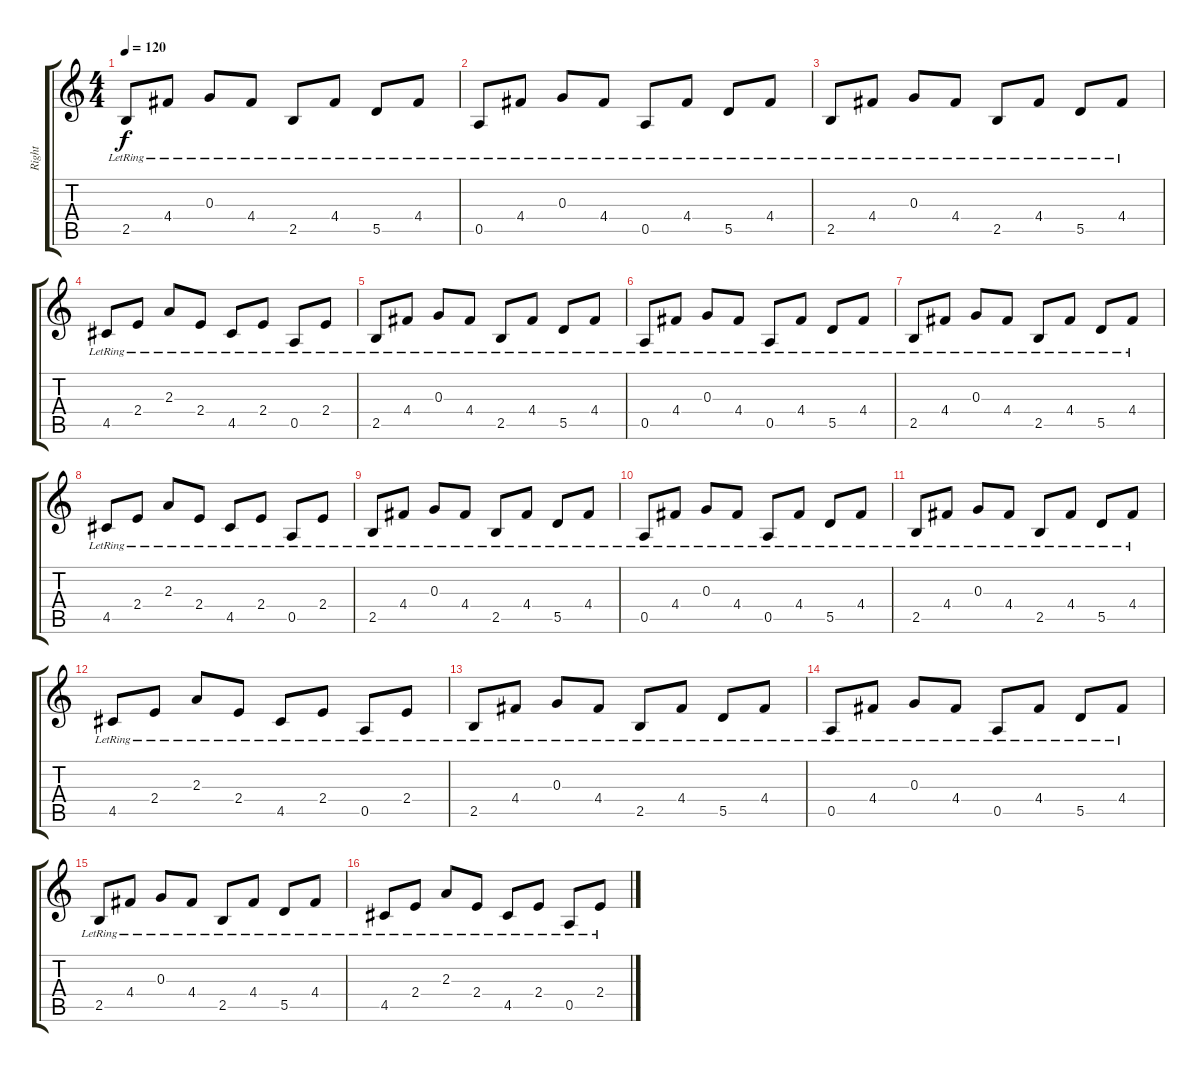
\track ("Right" "Right") {instrument acousticguitarnylon}
\staff {score tabs}
\tuning (E4 B3 G3 D3 A2 E2) {hide}
\ts (4 4)
\tempo 120
\clef g2
\ks c
2.5{lr}.8{dy f instrument acousticguitarnylon} 4.4{lr}.8 0.3{lr}.8 4.4{lr}.8 2.5{lr}.8 4.4{lr}.8 5.5{lr}.8 4.4{lr}.8 |
0.5{lr}.8 4.4{lr}.8 0.3{lr}.8 4.4{lr}.8 0.5{lr}.8 4.4{lr}.8 5.5{lr}.8 4.4{lr}.8 |
2.5{lr}.8 4.4{lr}.8 0.3{lr}.8 4.4{lr}.8 2.5{lr}.8 4.4{lr}.8 5.5{lr}.8 4.4{lr}.8 |
4.5{lr}.8 2.4{lr}.8 2.3{lr}.8 2.4{lr}.8 4.5{lr}.8 2.4{lr}.8 0.5{lr}.8 2.4{lr}.8 |
2.5{lr}.8 4.4{lr}.8 0.3{lr}.8 4.4{lr}.8 2.5{lr}.8 4.4{lr}.8 5.5{lr}.8 4.4{lr}.8 |
0.5{lr}.8 4.4{lr}.8 0.3{lr}.8 4.4{lr}.8 0.5{lr}.8 4.4{lr}.8 5.5{lr}.8 4.4{lr}.8 |
2.5{lr}.8 4.4{lr}.8 0.3{lr}.8 4.4{lr}.8 2.5{lr}.8 4.4{lr}.8 5.5{lr}.8 4.4{lr}.8 |
4.5{lr}.8 2.4{lr}.8 2.3{lr}.8 2.4{lr}.8 4.5{lr}.8 2.4{lr}.8 0.5{lr}.8 2.4{lr}.8 |
2.5{lr}.8 4.4{lr}.8 0.3{lr}.8 4.4{lr}.8 2.5{lr}.8 4.4{lr}.8 5.5{lr}.8 4.4{lr}.8 |
0.5{lr}.8 4.4{lr}.8 0.3{lr}.8 4.4{lr}.8 0.5{lr}.8 4.4{lr}.8 5.5{lr}.8 4.4{lr}.8 |
2.5{lr}.8 4.4{lr}.8 0.3{lr}.8 4.4{lr}.8 2.5{lr}.8 4.4{lr}.8 5.5{lr}.8 4.4{lr}.8 |
4.5{lr}.8 2.4{lr}.8 2.3{lr}.8 2.4{lr}.8 4.5{lr}.8 2.4{lr}.8 0.5{lr}.8 2.4{lr}.8 |
2.5{lr}.8 4.4{lr}.8 0.3{lr}.8 4.4{lr}.8 2.5{lr}.8 4.4{lr}.8 5.5{lr}.8 4.4{lr}.8 |
0.5{lr}.8 4.4{lr}.8 0.3{lr}.8 4.4{lr}.8 0.5{lr}.8 4.4{lr}.8 5.5{lr}.8 4.4{lr}.8 |
2.5{lr}.8 4.4{lr}.8 0.3{lr}.8 4.4{lr}.8 2.5{lr}.8 4.4{lr}.8 5.5{lr}.8 4.4{lr}.8 |
4.5{lr}.8 2.4{lr}.8 2.3{lr}.8 2.4{lr}.8 4.5{lr}.8 2.4{lr}.8 0.5{lr}.8 2.4{lr}.8
